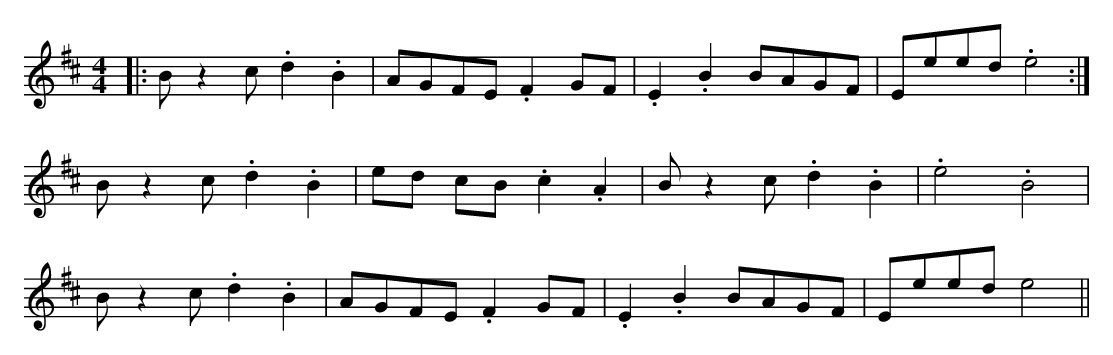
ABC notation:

X:1
M:4/4
K:Edor
|:B z2 c .d2 .B2|AGFE .F2 GF|.E2 .B2 BAGF|Eeed .e4:|
B z2 c .d2 .B2|ed cB .c2 .A2|B z2 c .d2 .B2|.e4 .B4|
B z2 c .d2 .B2|AGFE .F2 GF|.E2 .B2 BAGF|Eeed e4||
